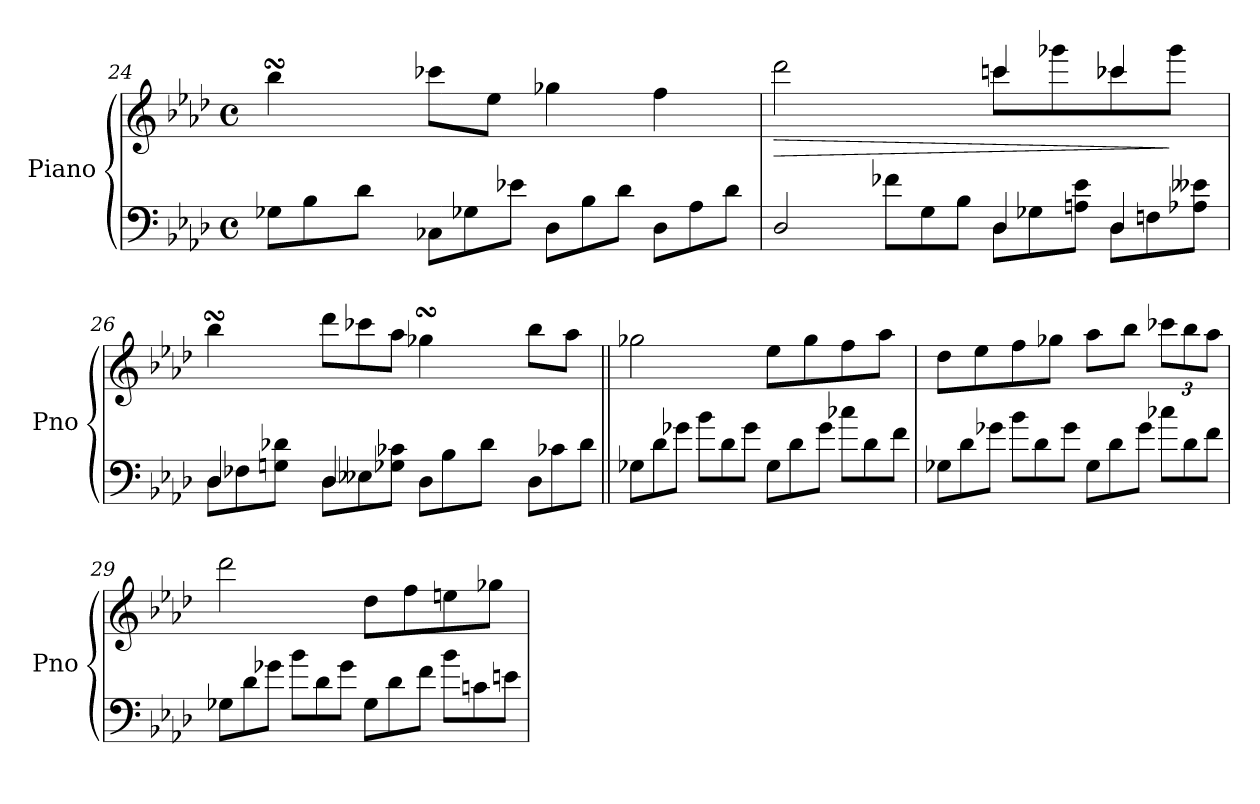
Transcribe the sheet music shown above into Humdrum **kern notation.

**kern	**kern	**dynam
*part1	*part1	*part1
*staff2	*staff1	*staff1/2
*I"Piano	*	*
*I'Pno	*	*
*clefF4	*clefG2	*
*k[b-e-a-d-]	*k[b-e-a-d-]	*
*M4/4	*M4/4	*
*met(c)	*met(c)	*
*Xtuplet	*	*
=24	=24	=24
*	*^	*
12G-X\L	4bb-sSSS\	8ryy	.
12B-\	.	.	.
.	.	32ccc-X!yy	.
.	.	32bb-!yy	.
12d-\J	.	.	.
.	.	32aa-!yy	.
.	.	32bb-!yy	.
12C-X\L	8ccc-X\L	2.ryy	.
12G-X\	.	.	.
.	8ee-\J	.	.
12e-X\J	.	.	.
12D-\L	4gg-X\	.	.
12B-\	.	.	.
12d-\J	.	.	.
12D-\L	4ff\	.	.
12A-\	.	.	.
12d-\J	.	.	.
!!LO:LB:g=z	!!
=25	=25	=25	=25
*^	*	*	*
!	!	!	!	!LO:HP:b
2D-/	12D-\Lyy	2ddd-\	2ryy	>
.	12Gn\	.	.	.
.	12B-\J	.	.	.
.	12f-X\L	.	.	.
.	12G\	.	.	.
.	12B-\J	.	.	.
4D-/	12D-\L	4cccn/	8ccc\L	.
.	12G-X\	.	.	.
.	.	.	8ggg-X\	.
.	12An\ 12e-\J	.	.	.
4D-/	12D-\L	4ccc-X/	8ccc-\	.
.	12Fn\	.	.	.
.	.	.	8ggg-\J	]
.	12A-X\ 12e--X\J	.	.	.
=26	=26	=26	=26	=26
!	!	!	!	!LO:DY:b
!	!	!	!	!LO:DY:n=1:b
4D-/	12D-\L	4bb-sSSS\	8ryy	other-dynamics p
.	12F-X\	.	.	.
.	.	.	32ccc-X!yy	.
.	.	.	32bb-!yy	.
.	12Gn\ 12d-X\J	.	.	.
.	.	.	32aa-!yy	.
.	.	.	32bb-!yy	.
*	*	*Xtuplet	*	*
4D-/	12D-\L	12ddd-\L	4.ryy	.
.	12E--X\	12ccc-X\	.	.
.	12G-X\ 12c-X\J	12aa-\J	.	.
12D-\L	2ryy	4gg-XsSSs\	.	.
12B-\	.	.	.	.
.	.	.	32aa-!yy	.
.	.	.	32gg-!yy	.
12d-\J	.	.	.	.
.	.	.	32ff!yy	.
.	.	.	32gg-!yy	.
12D-\L	.	8bb-\L	4ryy	.
12c-X\	.	.	.	.
.	.	8aa-\J	.	.
12d-\J	.	.	.	.
*v	*v	*	*	*
*	*v	*v	*
=27||	=27||	=27||
!	!	!LO:DY:b
12G-X\L	2gg-X\	other-dynamics
12d-\	.	.
12g-X\J	.	.
12b-\L	.	.
12d-\	.	.
12g-\J	.	.
12G-\L	8ee-\L	.
12d-\	.	.
.	8gg-\	.
12g-\J	.	.
12cc-X\L	8ff\	.
12d-\	.	.
.	8aa-\J	.
12f\J	.	.
!!LO:PB:g=z
=28	=28	=28
12G-X\L	8dd-\L	.
12d-\	.	.
.	8ee-\	.
12g-X\J	.	.
12b-\L	8ff\	.
12d-\	.	.
.	8gg-X\J	.
12g-\J	.	.
12G-\L	8aa-\L	.
12d-\	.	.
.	8bb-\J	.
12g-\J	.	.
*	*tuplet	*
*	*Xbrackettup	*
12cc-X\L	12ccc-X\L	.
12d-\	12bb-\	.
12f\J	12aa-\J	.
=29	=29	=29
12G-X\L	2ddd-\	.
12d-\	.	.
12g-X\J	.	.
12b-\L	.	.
12d-\	.	.
12g-\J	.	.
!	!	!LO:DY:b
12G-\L	8dd-\L	other-dynamics
12d-\	.	.
.	8ff\	.
12f\J	.	.
12b-\L	8een\	.
12cn\	.	.
.	8gg-X\J	.
12en\J	.	.
=	=	=
*-	*-	*-
